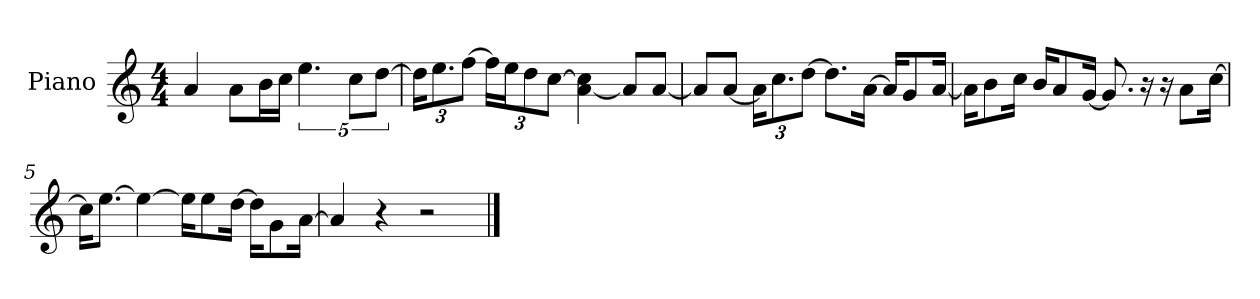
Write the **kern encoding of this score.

**kern
*part1
*staff1
*I"Piano
*I'P-no
*clefG2
*k[]
*M4/4
*MM90
=1
4a/
8a\L
16b\L
16cc\JJ
5.ee\
10cc\L
[10dd\J
=2
*Xbrackettup
24dd\KL]
12.ee\
[12ff\J
24ff\LL]
24ee\J
12dd\
[12cc\J
[4a\ 4cc\]
8a/L]
[8a/J
=3
8a/L]
[8a/J
24a\KL]
12.cc\
[12dd\J
8.dd\L]
[16a\Jk
16a/KL]
8g/
[16a/Jk
=4
16a\KL]
8b\
16cc\Jk
16b/KL
8a/
[16g/Jk
8.g/]
16r
16r
8a\L
[16cc\Jk
!!LO:LB:g=z
=5
16cc\KL]
[8.ee\J
4ee\_
16ee\KL]
8ee\
[16dd\Jk
16dd\KL]
8g\
[16a\Jk
=6
4a/]
4r
2r
==
*-
